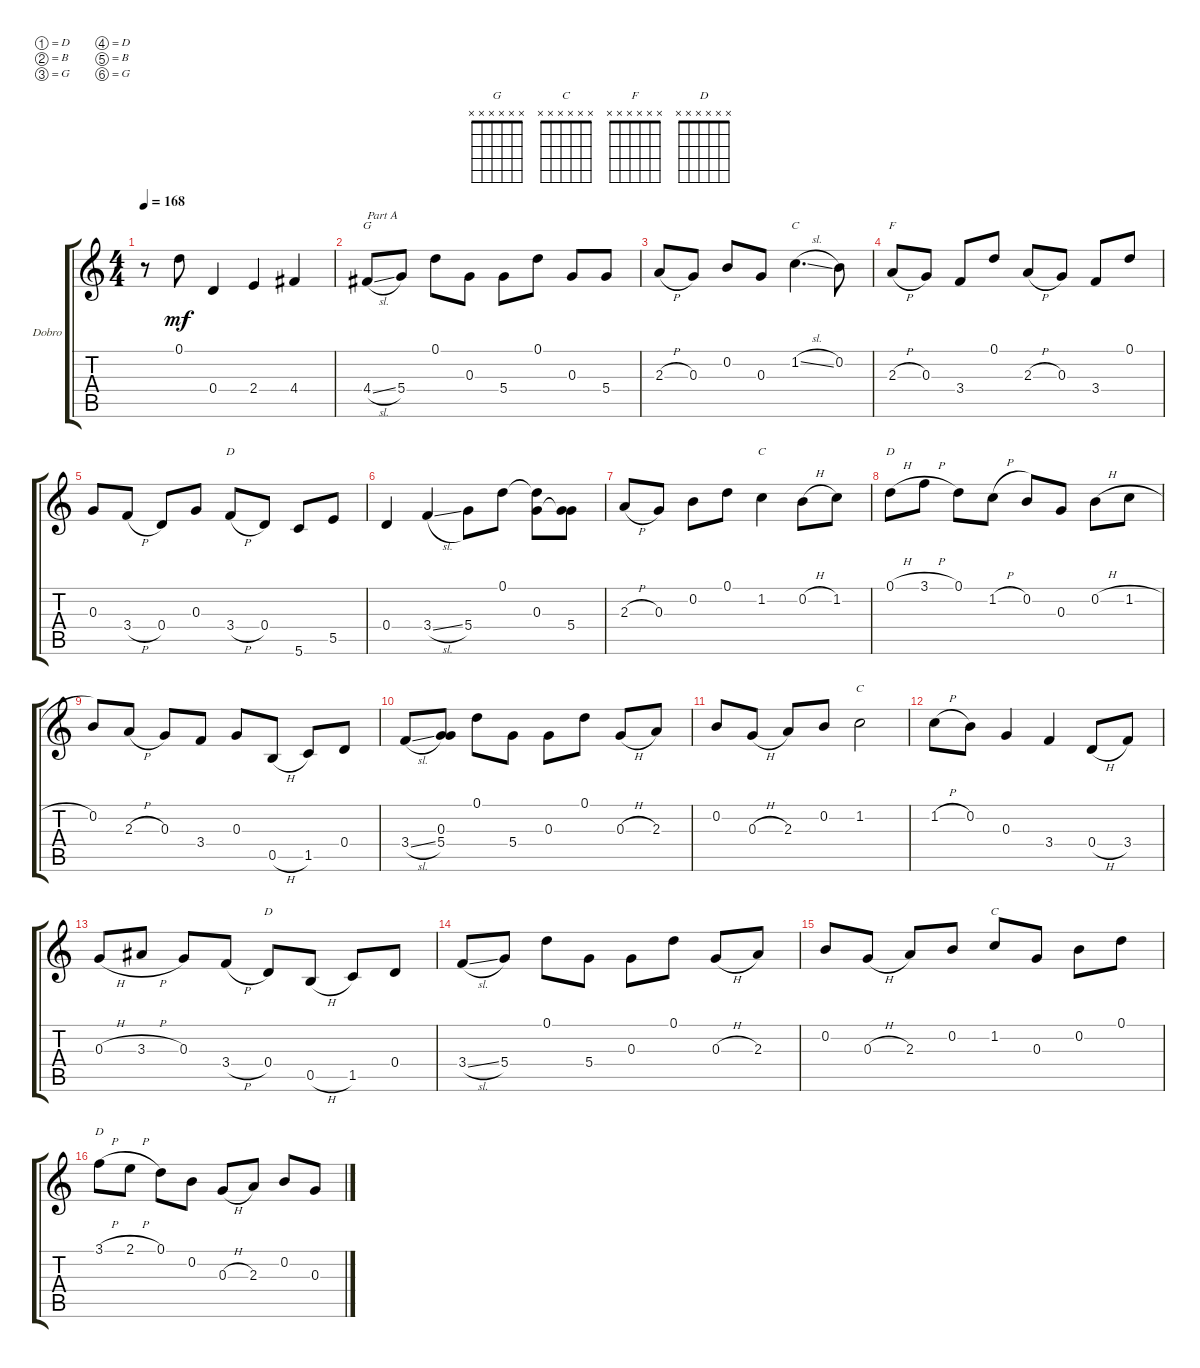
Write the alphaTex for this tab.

\bracketExtendMode groupsimilarinstruments
\firstSystemTrackNameOrientation horizontal
\otherSystemsTrackNameOrientation horizontal
\track ("Dobro Open G" "Dobro") {instrument acousticguitarsteel}
\staff {score tabs}
\tuning (D4 B3 G3 D3 B2 G2)
\chord ("G" x x x x x x)
\chord ("C" x x x x x x)
\chord ("F" x x x x x x)
\chord ("D" x x x x x x)
\ts (4 4)
\tempo 168
\clef g2
\ks c
r.8{dy mf instrument acousticguitarsteel} 0.1.8 0.4.4 2.4.4 4.4.4 |
4.4{sl}.8{ch "G" txt "Part A"} 5.4.8 0.1.8 0.3.8 5.4.8 0.1.8 0.3.8 5.4.8 |
2.3{h}.8 0.3.8 0.2.8 0.3.8 1.2{sl}.4{d ch "C"} 0.2.8 |
2.3{h}.8{ch "F"} 0.3.8 3.4.8 0.1.8 2.3{h}.8 0.3.8 3.4.8 0.1.8 |
0.3.8 3.4{h}.8 0.4.8 0.3.8 3.4{h}.8{ch "D"} 0.4.8 5.6.8 5.5.8 |
0.4.4 3.4{sl}.4 5.4.8 0.1.8 (0.1{t} 0.3).8 (0.3{t} 5.4).8 |
2.3{h}.8 0.3.8 0.2.8 0.1.8 1.2.4{ch "C"} 0.2{h}.8 1.2.8 |
0.1{h}.8{ch "D"} 3.1{h}.8 0.1.8 1.2{h}.8 0.2.8 0.3.8 0.2{h}.8 1.2{h}.8 |
0.2.8 2.3{h}.8 0.3.8 3.4.8 0.3.8 0.5{h}.8 1.5.8 0.4.8 |
3.4{sl}.8 (5.4 0.3).8 0.1.8 5.4.8 0.3.8 0.1.8 0.3{h}.8 2.3.8 |
0.2.8 0.3{h}.8 2.3.8 0.2.8 1.2.2{ch "C"} |
1.2{h}.8 0.2.8 0.3.4 3.4.4 0.4{h}.8 3.4.8 |
0.3{h}.8 3.3{h}.8 0.3.8 3.4{h}.8 0.4.8{ch "D"} 0.5{h}.8 1.5.8 0.4.8 |
3.4{sl}.8 5.4.8 0.1.8 5.4.8 0.3.8 0.1.8 0.3{h}.8 2.3.8 |
0.2.8 0.3{h}.8 2.3.8 0.2.8 1.2.8{ch "C"} 0.3.8 0.2.8 0.1.8 |
3.1{h}.8{ch "D"} 2.1{h}.8 0.1.8 0.2.8 0.3{h}.8 2.3.8 0.2.8 0.3.8
